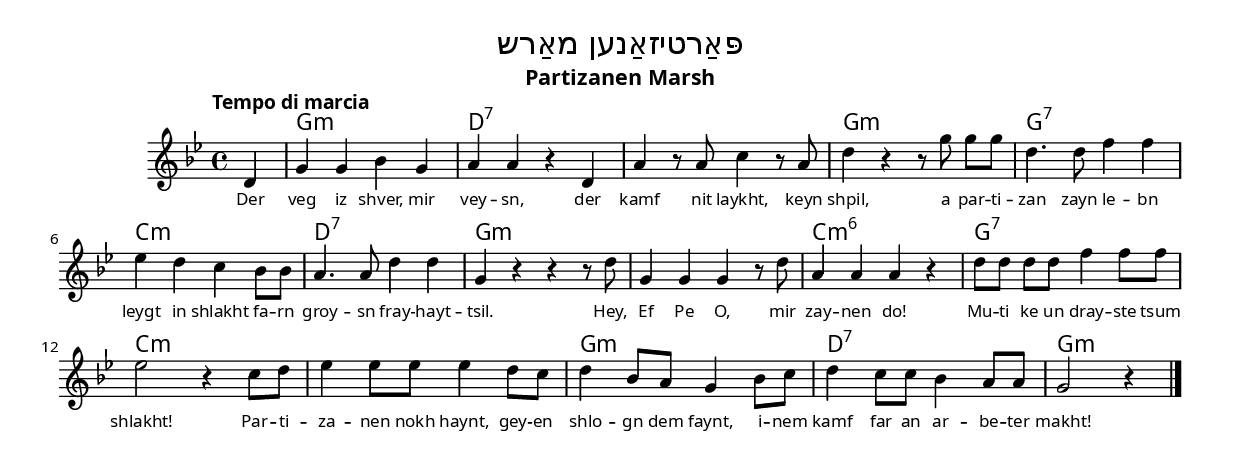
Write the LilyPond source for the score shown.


\header {
  title = "פּאַרטיזאַנען מאַרש"
  subtitle = "Partizanen Marsh"
  }
\version "2.18.2"
\language "english"
\include "../../../../templates/preamble.ly"

mel = \relative a{ 
  \partial 4 d4 | 
  g g bf g |
  a a4 r4 d, |
  a' r8 a c4 r8 a |
  d4 r r8 g g g |
  d4. d8 f4 f |
  ef d c bf8 bf |
  a4. a8 d4 d |
  g, r r r8 d' |
  g,4 g g r8 d' |
  a4 a a r |
  d8 d d d f4 f8 f |
  ef2 r4 c8 d |
  ef4 ef8 ef ef4 d8 c |
  d4 bf8 a g4 bf8 c |
  d4 c8 c bf4 a8 a |
  \end 3/4 g2 r4  
}

acc = \chordmode { 
  \partial 4 s4 |
  g1:m |
  d:7 |
  d:7 |
  g:m |
  g:7 |
  c:m |
  d:7 |
  g:m |
  g:m |
  c:m6 |
  g:7 |
  c:m |
  c:m |
  g:m |
  d:7 |
  g2.:m
}

\score {
  <<
    \new ChordNames {
        \acc
    }
    \new Staff {
      \clef treble
      \key g \minor
      \time 4/4
      \tempo "Tempo di marcia"
      \new Voice = "melody" {
        \mel
        \bar "|."
      }
    }
    \new Lyrics \lyricsto "melody" {
      Der veg iz shver, mir vey -- sn,
      der kamf nit laykht, keyn shpil, 
      a par -- ti -- zan zayn le -- bn leygt in shlakht
      fa -- rn groy -- sn fray -- hayt -- tsil.
      Hey, Ef Pe O, mir zay -- nen do!
      Mu -- ti ke un dray -- ste tsum shlakht!
      Par -- ti -- za -- nen nokh haynt,
      gey -- en shlo -- gn dem faynt,
      i -- nem kamf far an ar -- be -- ter makht!
    }
  >>
}

